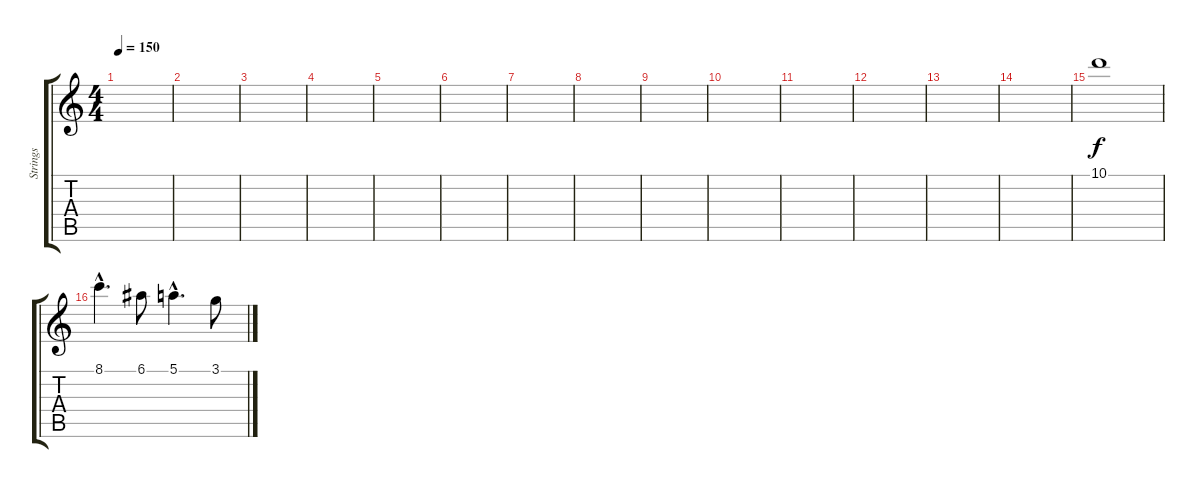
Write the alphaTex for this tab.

\track ("Strings" "Strings") {instrument stringensemble1}
\staff {score tabs}
\tuning (E5 B4 G4 D4 A3 E3) {hide}
\ts (4 4)
\tempo 150
\clef g2
\ks c
|
|
|
|
|
|
|
|
|
|
|
|
|
|
10.1.1 |
8.1{hac}.4{d} 6.1.8 5.1{hac}.4{d} 3.1.8
